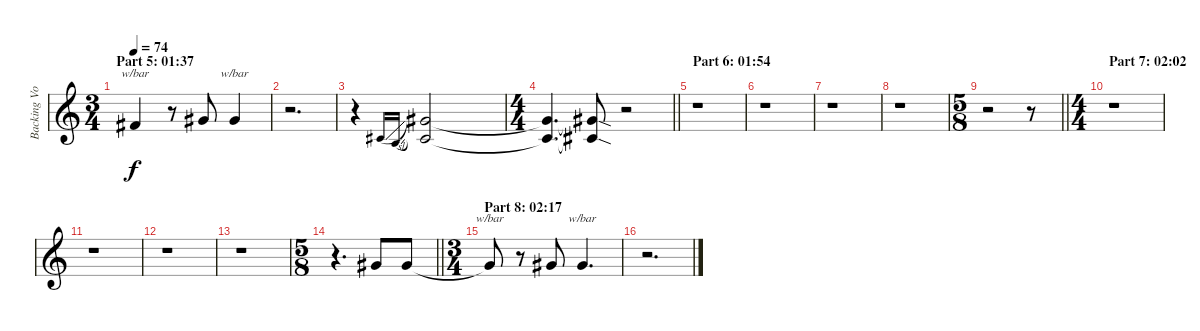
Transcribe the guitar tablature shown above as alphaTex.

\track ("Backing Vocals" "Backing Vo") {instrument lead2sawtooth}
\staff {score}
\tuning (Db4 Ab3 E3 B2 Gb2 Db2) {hide}
\ts (3 4)
\section ("" "Part 5: 01:37")
\tempo 74
\clef g2
\ks c
10.2.4{tbe (custom default 0 0 30 0 60 -10) dy f} r.8 12.2.8 12.2.4{tbe (custom default 0 0 30 0 60 -18)} |
r.2{d} |
r.4 5.2{sl}.16{gr onbeat} 7.3{sl}.16{gr onbeat} (12.2 9.3).2 |
\ts (4 4)
\barLineRight lightlight
(12.2{t} 9.3{t}).4{d} (12.2{sod t} 9.3{sod t}).8 r.2 |
\section ("" "Part 6: 01:54")
r.1 |
r.1 |
r.1 |
r.1 |
\ts (5 8)
\barLineRight lightlight
r.2 r.8 |
\ts (4 4)
\section ("" "Part 7: 02:02")
r.1 |
r.1 |
r.1 |
r.1 |
\ts (5 8)
\barLineRight lightlight
r.4{d} 12.2.8 12.2.8 |
\ts (3 4)
\section ("" "Part 8: 02:17")
12.2{t}.8{tbe (custom default 0 0 30 0 60 -10)} r.8 12.2.8 12.2.4{d tbe (custom default 0 0 30 0 60 -18)} |
r.2{d}
